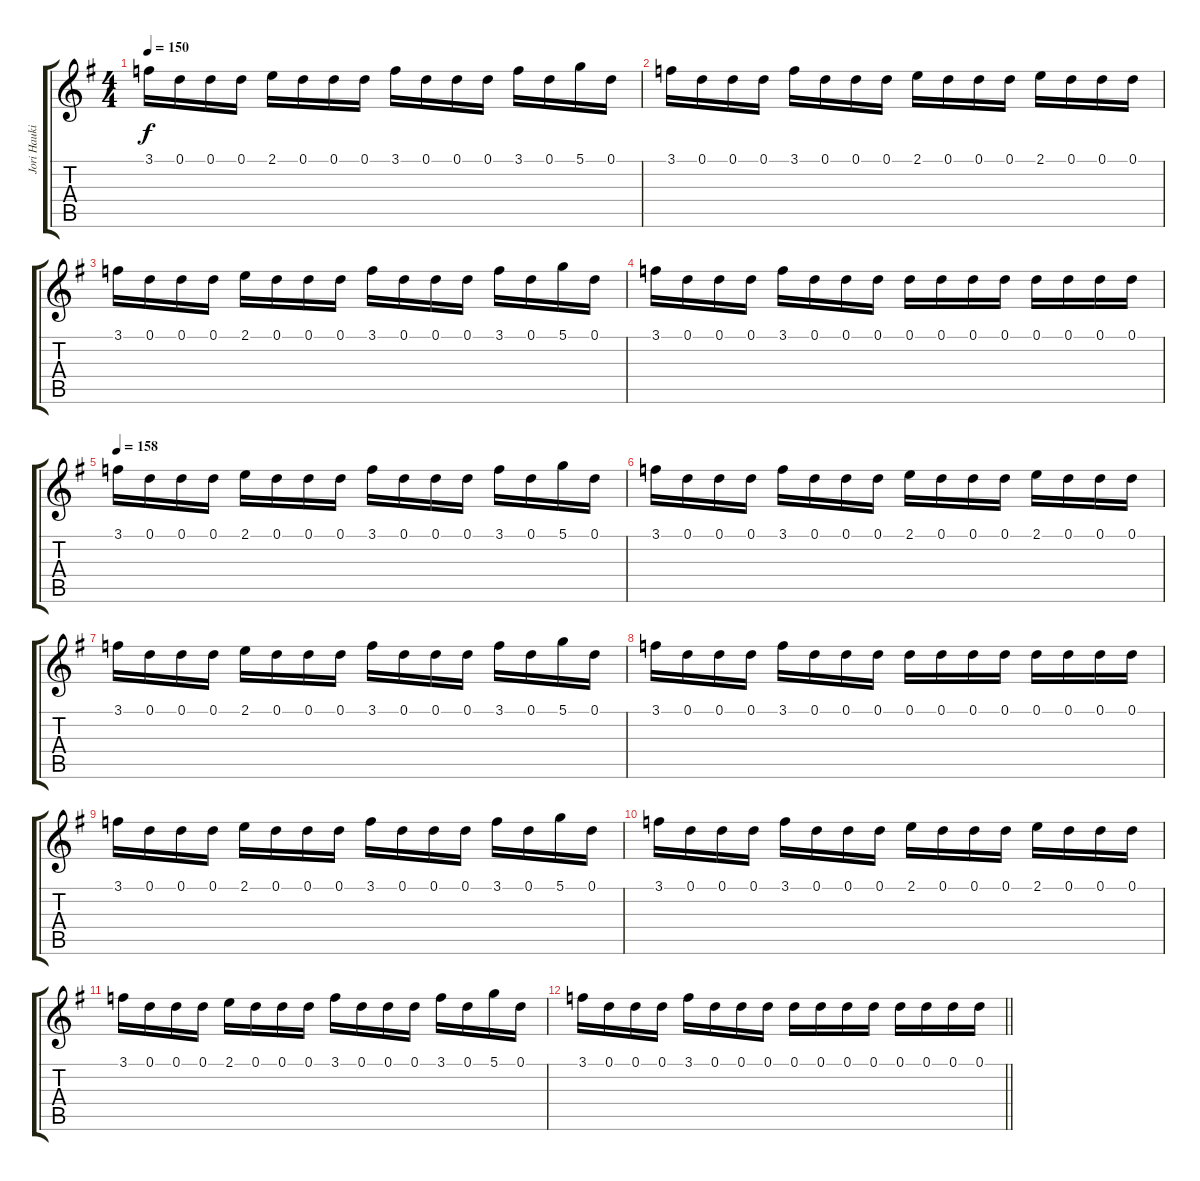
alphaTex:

\track ("Jori Haukio (lead guitar)" "Jori Hauki") {instrument overdrivenguitar}
\staff {score tabs}
\tuning (D4 A3 F3 C3 G2 D2) {hide}
\ts (4 4)
\tempo 150
\clef g2
\ks eminor
3.1.16{dy f} 0.1.16 0.1.16 0.1.16 2.1.16 0.1.16 0.1.16 0.1.16 3.1.16 0.1.16 0.1.16 0.1.16 3.1.16 0.1.16 5.1.16 0.1.16 |
3.1.16 0.1.16 0.1.16 0.1.16 3.1.16 0.1.16 0.1.16 0.1.16 2.1.16 0.1.16 0.1.16 0.1.16 2.1.16 0.1.16 0.1.16 0.1.16 |
3.1.16 0.1.16 0.1.16 0.1.16 2.1.16 0.1.16 0.1.16 0.1.16 3.1.16 0.1.16 0.1.16 0.1.16 3.1.16 0.1.16 5.1.16 0.1.16 |
3.1.16 0.1.16 0.1.16 0.1.16 3.1.16 0.1.16 0.1.16 0.1.16 0.1.16 0.1.16 0.1.16 0.1.16 0.1.16 0.1.16 0.1.16 0.1.16 |
\tempo 158
3.1.16 0.1.16 0.1.16 0.1.16 2.1.16 0.1.16 0.1.16 0.1.16 3.1.16 0.1.16 0.1.16 0.1.16 3.1.16 0.1.16 5.1.16 0.1.16 |
3.1.16 0.1.16 0.1.16 0.1.16 3.1.16 0.1.16 0.1.16 0.1.16 2.1.16 0.1.16 0.1.16 0.1.16 2.1.16 0.1.16 0.1.16 0.1.16 |
3.1.16 0.1.16 0.1.16 0.1.16 2.1.16 0.1.16 0.1.16 0.1.16 3.1.16 0.1.16 0.1.16 0.1.16 3.1.16 0.1.16 5.1.16 0.1.16 |
3.1.16 0.1.16 0.1.16 0.1.16 3.1.16 0.1.16 0.1.16 0.1.16 0.1.16 0.1.16 0.1.16 0.1.16 0.1.16 0.1.16 0.1.16 0.1.16 |
3.1.16 0.1.16 0.1.16 0.1.16 2.1.16 0.1.16 0.1.16 0.1.16 3.1.16 0.1.16 0.1.16 0.1.16 3.1.16 0.1.16 5.1.16 0.1.16 |
3.1.16 0.1.16 0.1.16 0.1.16 3.1.16 0.1.16 0.1.16 0.1.16 2.1.16 0.1.16 0.1.16 0.1.16 2.1.16 0.1.16 0.1.16 0.1.16 |
3.1.16 0.1.16 0.1.16 0.1.16 2.1.16 0.1.16 0.1.16 0.1.16 3.1.16 0.1.16 0.1.16 0.1.16 3.1.16 0.1.16 5.1.16 0.1.16 |
\barLineRight lightlight
3.1.16 0.1.16 0.1.16 0.1.16 3.1.16 0.1.16 0.1.16 0.1.16 0.1.16 0.1.16 0.1.16 0.1.16 0.1.16 0.1.16 0.1.16 0.1.16
